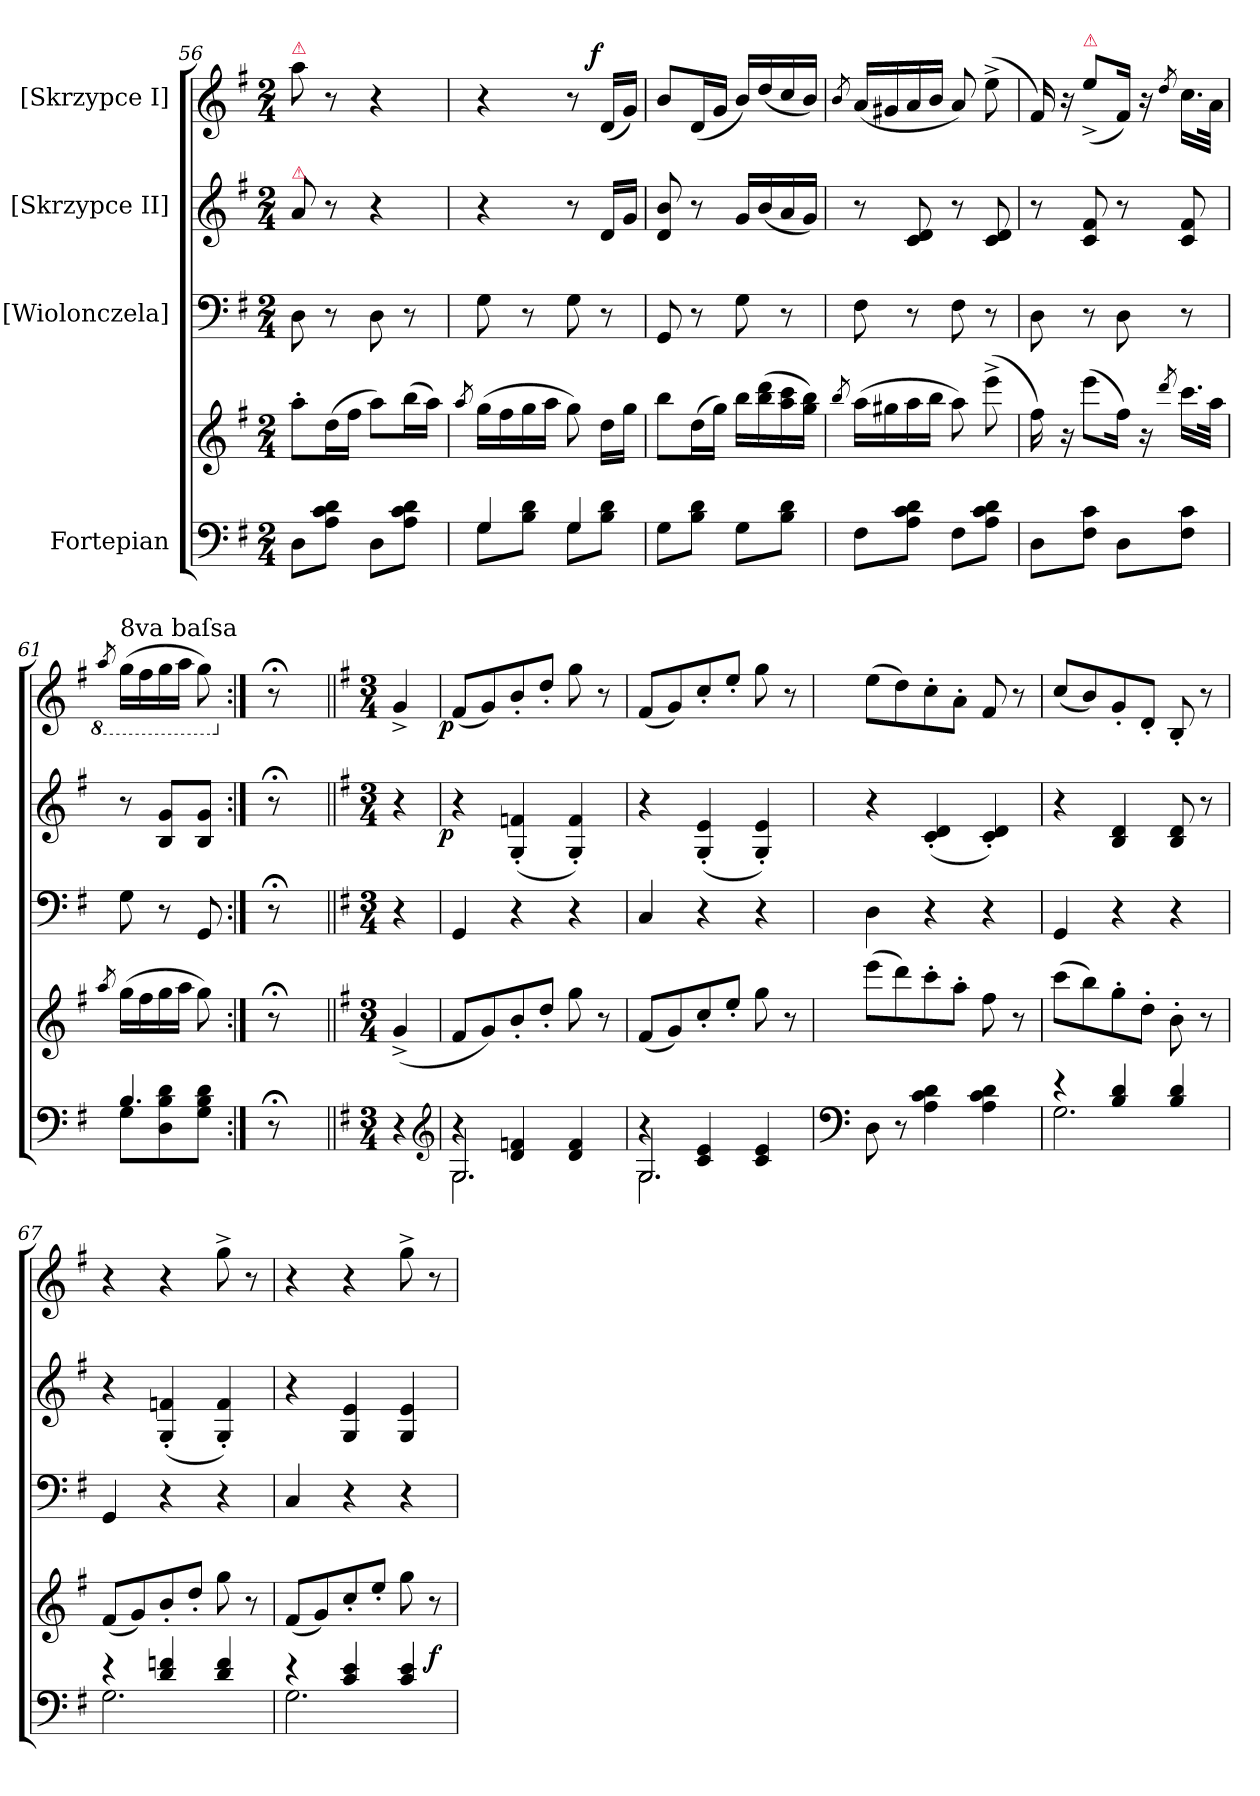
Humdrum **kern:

**kern	**kern	**dynam	**kern	**kern	**dynam	**kern	**dynam
*part4	*part4	*part4	*part3	*part2	*part2	*part1	*part1
*staff5	*staff4	*staff4/5	*staff3	*staff2	*staff2	*staff1	*staff1
*I"Fortepian	*	*	*I"[Wiolonczela]	*I"[Skrzypce II]	*	*I"[Skrzypce I]	*
*clefF4	*clefG2	*	*clefF4	*clefG2	*	*clefG2	*
*k[f#]	*k[f#]	*	*k[f#]	*k[f#]	*	*k[f#]	*
*M2/4	*M2/4	*	*M2/4	*M2/4	*	*M2/4	*
=56	=56	=56	=56	=56	=56	=56	=56
!	!	!	!	!	!	!LO:TX:a:color=crimson:t=⚠	!
!	!	!	!	!LO:TX:a:color=crimson:t=⚠	!	!	!
8D\L	8aa'\L	.	8D\	8a/	.	8aa\	.
8A\ 8c\ 8d\J	(16dd\L	.	8r	8r	.	8r	.
.	16ff#\JJ	.	.	.	.	.	.
8D\L	8aa\L)	.	8D\	4r	.	4r	.
8A\ 8c\ 8d\J	(16bb\L	.	8r	.	.	.	.
.	16aa\JJ)	.	.	.	.	.	.
=57	=57	=57	=57	=57	=57	=57	=57
.	8qaa/	.	.	.	.	.	.
*^	*	*	*	*	*	*	*
4G/	8G\L	(16gg\LL	.	8G\	4r	.	4r	.
.	.	16ff#\	.	.	.	.	.	.
.	8B\ 8d\J	16gg\	.	8r	.	.	.	.
.	.	16aa\JJ	.	.	.	.	.	.
4G/	8G\L	8gg\)	.	8G\	8r	.	8r	.
!	!	!	!	!	!	!	!	!LO:DY:a:rj
.	8B\ 8d\J	16dd\LL	.	8r	16d/LL	.	(16d/LL	f
.	.	16gg\JJ	.	.	16g/JJ	.	16g/JJ)	.
*v	*v	*	*	*	*	*	*	*
=58	=58	=58	=58	=58	=58	=58	=58
8G\L	8bb\L	.	8GG/	8d/ 8b/	.	8b/L	.
8B\ 8d\J	(16dd\L	.	8r	8r	.	(16d/L	.
.	16gg\JJ)	.	.	.	.	16g/JJ	.
8G\L	16bb\LL	.	8G\	16g/LL	.	16b/LL)	.
.	(16bb\ 16ddd\	.	.	(16b/	.	(16dd/	.
8B\ 8d\J	16aa\ 16ccc\	.	8r	16a/	.	16cc/	.
.	16gg\ 16bb\JJ)	.	.	16g/JJ)	.	16b/JJ)	.
=59	=59	=59	=59	=59	=59	=59	=59
.	8qbb/	.	.	.	.	8qb/	.
8F#\L	(16aa\LL	.	8F#\	8r	.	(16a/LL	.
.	16gg#X\	.	.	.	.	16g#X/	.
8A\ 8c\ 8d\J	16aa\	.	8r	8c/ 8d/	.	16a/	.
.	16bb\JJ	.	.	.	.	16b/JJ	.
8F#\L	8aa\)	.	8F#\	8r	.	8a/)	.
8A\ 8c\ 8d\J	(8eee^<\	.	8r	8c/ 8d/	.	(>8ee^<\	.
=60	=60	=60	=60	=60	=60	=60	=60
8D\L	16ff#\)	.	8D\	8r	.	16f#/)	.
.	16r	.	.	.	.	16r	.
!	!	!	!	!	!	!LO:TX:a:color=crimson:t=⚠	!
8F#\ 8c\J	(8eee\L	.	8r	8c/ 8f#/	.	(8ee^<\L	.
8D\L	16ff#\Jk)	.	8D\	8r	.	16f#/Jk)	.
.	16r	.	.	.	.	16r	.
.	8qddd/	.	.	.	.	8qdd/	.
8F#\ 8c\J	16.ccc\LL	.	8r	8c/ 8f#/	.	16.cc\LL	.
.	32aa\JJk	.	.	.	.	32a\JJk	.
=61	=61	=61	=61	=61	=61	=61	=61
*	*	*	*	*	*	*8ba	*
.	8qaa/	.	.	.	.	8qa/	.
*^	*	*	*	*	*	*	*
!	!	!	!	!	!	!	!LO:TX:a:t=8va baſsa	!
4.B/	8G\L	(16gg\LL	.	8G\	8r	.	(16g\LL	.
.	.	16ff#\	.	.	.	.	16f#\	.
.	8D\ 8B\ 8d\	16gg\	.	8r	8B/ 8g/L	.	16g\	.
.	.	16aa\JJ	.	.	.	.	16a\JJ	.
.	8G\ 8B\ 8d\J	8gg\)	.	8GG/	8B/ 8g/J	.	8g\)	.
*v	*v	*	*	*	*	*	*	*
=:|!	=:|!	=:|!	=:|!	=:|!	=:|!	=:|!	=:|!
*	*	*	*	*	*	*X8ba	*
8r;<	8r;<	.	8r;<	8r;<	.	8r;<	.
=62||	=62||	=62||	=62||	=62||	=62||	=62||	=62||
*k[f#]	*k[f#]	*	*k[f#]	*k[f#]	*	*k[f#]	*
*M3/4	*M3/4	*	*M3/4	*M3/4	*	*M3/4	*
4r	(4g^>/	.	4r	4r	.	4g^>/	.
*clefG2	*	*	*	*	*	*	*
=63	=63	=63	=63	=63	=63	=63	=63
*^	*	*	*	*	*	*	*
*	*^	*	*	*	*	*	*	*
!	!	!	!	!	!	!	!LO:DY:rj	!	!LO:DY:rj
4r	2.G/	2.G\	8f#/L	.	4GG/	4r	p	(8f#/L	p
.	.	.	8g/)	.	.	.	.	8g/)	.
4d/ 4fn/	.	.	8b'/	.	4r	(>4G'>/ 4fn'>/	.	8b'/	.
.	.	.	8dd'/J	.	.	.	.	8dd'/J	.
4d/ 4f/	.	.	8gg\	.	4r	4G'>/ 4f'>/)	.	8gg\	.
.	.	.	8r	.	.	.	.	8r	.
=64	=64	=64	=64	=64	=64	=64	=64	=64	=64
4r	2.G/	2.G\	(8f#/L	.	4C/	4r	.	(8f#/L	.
.	.	.	8g/)	.	.	.	.	8g/)	.
4c/ 4e/	.	.	8cc'/	.	4r	(>4G'>/ 4e'>/	.	8cc'/	.
.	.	.	8ee'/J	.	.	.	.	8ee'/J	.
4c/ 4e/	.	.	8gg\	.	4r	4G'>/ 4e'>/)	.	8gg\	.
.	.	.	8r	.	.	.	.	8r	.
*v	*v	*v	*	*	*	*	*	*	*
=65	=65	=65	=65	=65	=65	=65	=65
*clefF4	*	*	*	*	*	*	*
8D\	(8eee\L	.	4D\	4r	.	(8ee\L	.
8r	8ddd\)	.	.	.	.	8dd\)	.
4A\ 4c\ 4d\	8ccc'\	.	4r	(>4c'>/ 4d'>/	.	8cc'\	.
.	8aa'\J	.	.	.	.	8a'\J	.
4A\ 4c\ 4d\	8ff#\	.	4r	4c'>/ 4d'>/)	.	8f#/	.
.	8r	.	.	.	.	8r	.
=66	=66	=66	=66	=66	=66	=66	=66
*^	*	*	*	*	*	*	*
4r	2.G\	(8ccc\L	.	4GG/	4r	.	(8cc/L	.
.	.	8bb\)	.	.	.	.	8b/)	.
4B/ 4d/	.	8gg'\	.	4r	4B/ 4d/	.	8g'/	.
.	.	8dd'\J	.	.	.	.	8d'/J	.
4B/ 4d/	.	8b'\	.	4r	8B/ 8d/	.	8B'/	.
.	.	8r	.	.	8r	.	8r	.
=67	=67	=67	=67	=67	=67	=67	=67	=67
4r	2.G\	(8f#/L	.	4GG/	4r	.	4r	.
.	.	8g/)	.	.	.	.	.	.
4d/ 4fn/	.	8b'/	.	4r	(>4G'>/ 4fn'>/	.	4r	.
.	.	8dd'/J	.	.	.	.	.	.
4d/ 4f/	.	8gg\	.	4r	4G'>/ 4f'>/)	.	8gg^<\	.
.	.	8r	.	.	.	.	8r	.
=68	=68	=68	=68	=68	=68	=68	=68	=68
4r	2.G\	(8f#/L	.	4C/	4r	.	4r	.
.	.	8g/)	.	.	.	.	.	.
4c/ 4e/	.	8cc'/	.	4r	4G/ 4e/	.	4r	.
.	.	8ee'/J	.	.	.	.	.	.
4c/ 4e/	.	8gg\	.	4r	4G/ 4e/	.	8gg^<\	.
.	.	8r	f	.	.	.	8r	.
*v	*v	*	*	*	*	*	*	*
=	=	=	=	=	=	=	=
*-	*-	*-	*-	*-	*-	*-	*-
